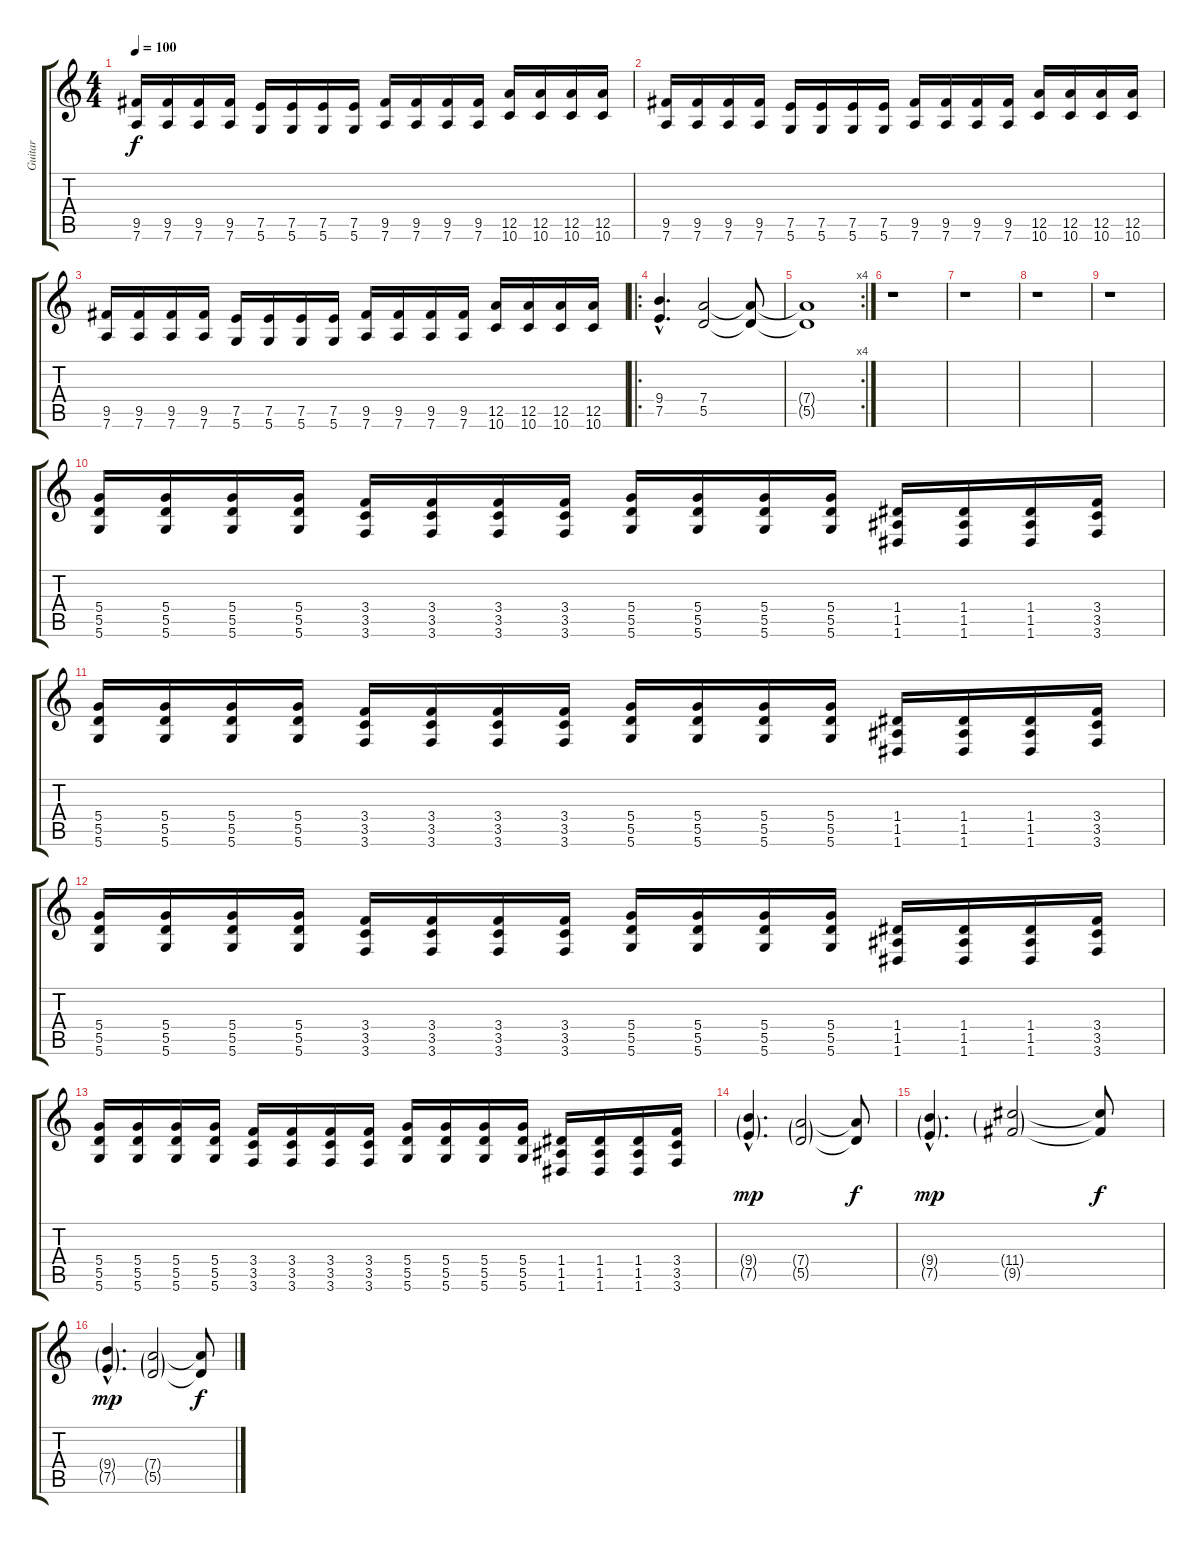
\track ("Guitar" "Guitar") {instrument overdrivenguitar}
\staff {score tabs}
\tuning (E4 B3 G3 D3 A2 D2) {hide}
\ts (4 4)
\tempo 100
\clef g2
\ks c
(9.5 7.6).16{dy f} (9.5 7.6).16 (9.5 7.6).16 (9.5 7.6).16 (7.5 5.6).16 (7.5 5.6).16 (7.5 5.6).16 (7.5 5.6).16 (9.5 7.6).16 (9.5 7.6).16 (9.5 7.6).16 (9.5 7.6).16 (12.5 10.6).16 (12.5 10.6).16 (12.5 10.6).16 (12.5 10.6).16 |
(9.5 7.6).16 (9.5 7.6).16 (9.5 7.6).16 (9.5 7.6).16 (7.5 5.6).16 (7.5 5.6).16 (7.5 5.6).16 (7.5 5.6).16 (9.5 7.6).16 (9.5 7.6).16 (9.5 7.6).16 (9.5 7.6).16 (12.5 10.6).16 (12.5 10.6).16 (12.5 10.6).16 (12.5 10.6).16 |
(9.5 7.6).16 (9.5 7.6).16 (9.5 7.6).16 (9.5 7.6).16 (7.5 5.6).16 (7.5 5.6).16 (7.5 5.6).16 (7.5 5.6).16 (9.5 7.6).16 (9.5 7.6).16 (9.5 7.6).16 (9.5 7.6).16 (12.5 10.6).16 (12.5 10.6).16 (12.5 10.6).16 (12.5 10.6).16 |
\ro
(9.4{hac} 7.5{hac}).4{d volume 16} (7.4 5.5).2{volume 10} (7.4{t} 5.5{t}).8{volume 8} |
\rc 4
(7.4{t} 5.5{t}).1{volume 6} |
r.1 |
r.1 |
r.1 |
r.1 |
(5.4 5.5 5.6).16 (5.4 5.5 5.6).16 (5.4 5.5 5.6).16 (5.4 5.5 5.6).16 (3.4 3.5 3.6).16 (3.4 3.5 3.6).16 (3.4 3.5 3.6).16 (3.4 3.5 3.6).16 (5.4 5.5 5.6).16 (5.4 5.5 5.6).16 (5.4 5.5 5.6).16 (5.4 5.5 5.6).16 (1.4 1.5 1.6).16 (1.4 1.5 1.6).16 (1.4 1.5 1.6).16 (3.4 3.5 3.6).16 |
(5.4 5.5 5.6).16 (5.4 5.5 5.6).16 (5.4 5.5 5.6).16 (5.4 5.5 5.6).16 (3.4 3.5 3.6).16 (3.4 3.5 3.6).16 (3.4 3.5 3.6).16 (3.4 3.5 3.6).16 (5.4 5.5 5.6).16 (5.4 5.5 5.6).16 (5.4 5.5 5.6).16 (5.4 5.5 5.6).16 (1.4 1.5 1.6).16 (1.4 1.5 1.6).16 (1.4 1.5 1.6).16 (3.4 3.5 3.6).16 |
(5.4 5.5 5.6).16 (5.4 5.5 5.6).16 (5.4 5.5 5.6).16 (5.4 5.5 5.6).16 (3.4 3.5 3.6).16 (3.4 3.5 3.6).16 (3.4 3.5 3.6).16 (3.4 3.5 3.6).16 (5.4 5.5 5.6).16 (5.4 5.5 5.6).16 (5.4 5.5 5.6).16 (5.4 5.5 5.6).16 (1.4 1.5 1.6).16 (1.4 1.5 1.6).16 (1.4 1.5 1.6).16 (3.4 3.5 3.6).16 |
(5.4 5.5 5.6).16 (5.4 5.5 5.6).16 (5.4 5.5 5.6).16 (5.4 5.5 5.6).16 (3.4 3.5 3.6).16 (3.4 3.5 3.6).16 (3.4 3.5 3.6).16 (3.4 3.5 3.6).16 (5.4 5.5 5.6).16 (5.4 5.5 5.6).16 (5.4 5.5 5.6).16 (5.4 5.5 5.6).16 (1.4 1.5 1.6).16 (1.4 1.5 1.6).16 (1.4 1.5 1.6).16 (3.4 3.5 3.6).16 |
(9.4{g hac} 7.5{g hac}).4{d dy mp volume 16} (7.4{g} 5.5{g}).2 (7.4{t} 5.5{t}).8{dy f} |
(9.4{g hac} 7.5{g hac}).4{d dy mp} (11.4{g} 9.5{g}).2 (11.4{t} 9.5{t}).8{dy f} |
(9.4{g hac} 7.5{g hac}).4{d dy mp} (7.4{g} 5.5{g}).2 (7.4{t} 5.5{t}).8{dy f}
